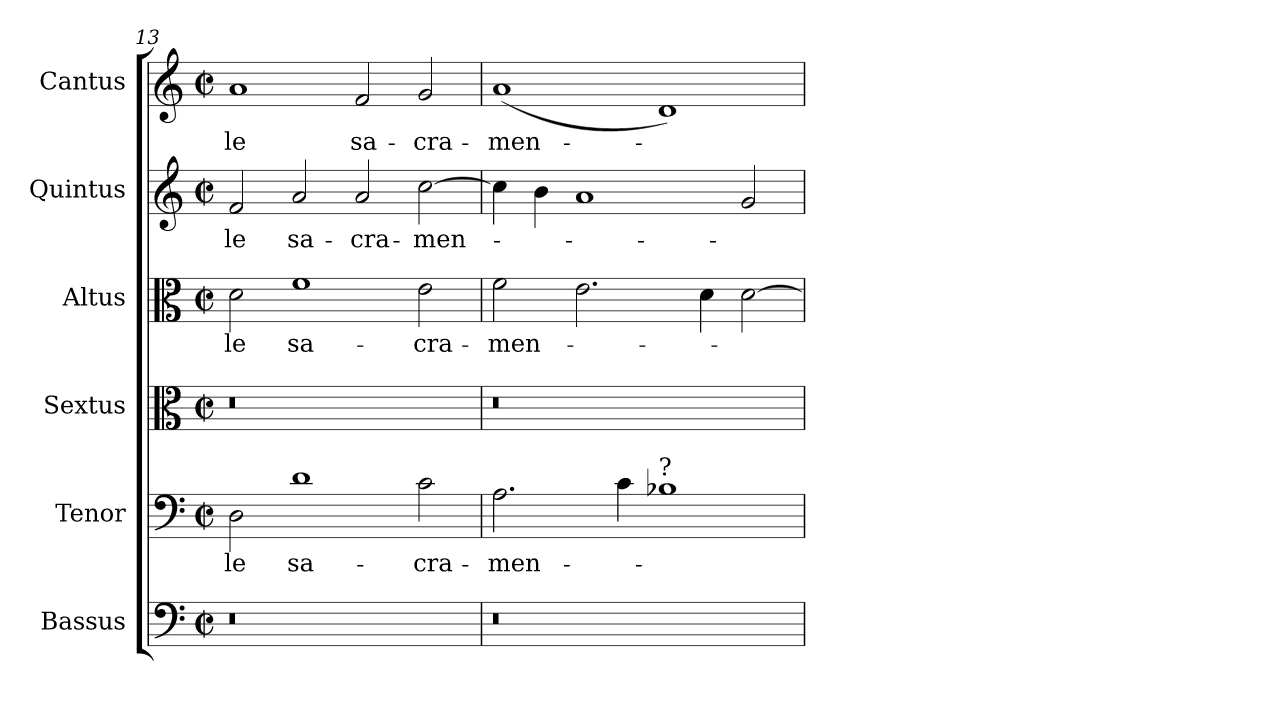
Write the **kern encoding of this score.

**kern	**kern	**text	**kern	**kern	**text	**kern	**text	**kern	**text
*part6	*part5	*part5	*part4	*part3	*part3	*part2	*part2	*part1	*part1
*staff6	*staff5	*staff5	*staff4	*staff3	*staff3	*staff2	*staff2	*staff1	*staff1
*I"Bassus	*I"Tenor	*	*I"Sextus	*I"Altus	*	*I"Quintus	*	*I"Cantus	*
*I'Bassus	*I'Tenor	*	*I'Sextus	*I'Altus	*	*I'Quintus	*	*I'Cantus	*
*clefF4	*clefF4	*	*clefC3	*clefC3	*	*clefG2	*	*clefG2	*
*M2/2	*M2/2	*	*M2/2	*M2/2	*	*M2/2	*	*M2/2	*
*met(c|)	*met(c|)	*	*met(c|)	*met(c|)	*	*met(c|)	*	*met(c|)	*
=13	=13	=13	=13	=13	=13	=13	=13	=13	=13
!	!	!LO:LY:b:cj	!	!	!LO:LY:b:cj	!	!LO:LY:b:cj	!	!LO:LY:b:cj
0r	2D\	-le	0r	2d\	-le	2f/	-le	1a	-le
!	!	!LO:LY:b:cj	!	!	!LO:LY:b:cj	!	!LO:LY:b:cj	!	!
.	1d	sa-	.	1f	sa-	2a/	sa-	.	.
!	!	!	!	!	!	!	!LO:LY:b:cj	!	!LO:LY:b:cj
.	.	.	.	.	.	2a/	-cra-	2f/	sa-
!	!	!LO:LY:b:cj	!	!	!LO:LY:b:cj	!	!LO:LY:b	!	!LO:LY:b:cj
.	2c\	-cra-	.	2e\	-cra-	[>2cc\	-men-	2g/	-cra-
=14	=14	=14	=14	=14	=14	=14	=14	=14	=14
!	!	!LO:LY:b	!	!	!LO:LY:b	!	!	!	!LO:LY:b
0r	2.A\	-men-	0r	2f\	-men-	4cc\]	.	(<1a	-men-
.	.	.	.	.	.	4b\	.	.	.
.	.	.	.	2.e\	.	1a	.	.	.
.	4c\	.	.	.	.	.	.	.	.
!	!LO:TX:a:t=?	!	!	!	!	!	!	!	!
.	1B-	.	.	.	.	.	.	1d)	.
.	.	.	.	4d\	.	.	.	.	.
.	.	.	.	[<2d\	.	2g/	.	.	.
=	=	=	=	=	=	=	=	=	=
*-	*-	*-	*-	*-	*-	*-	*-	*-	*-
